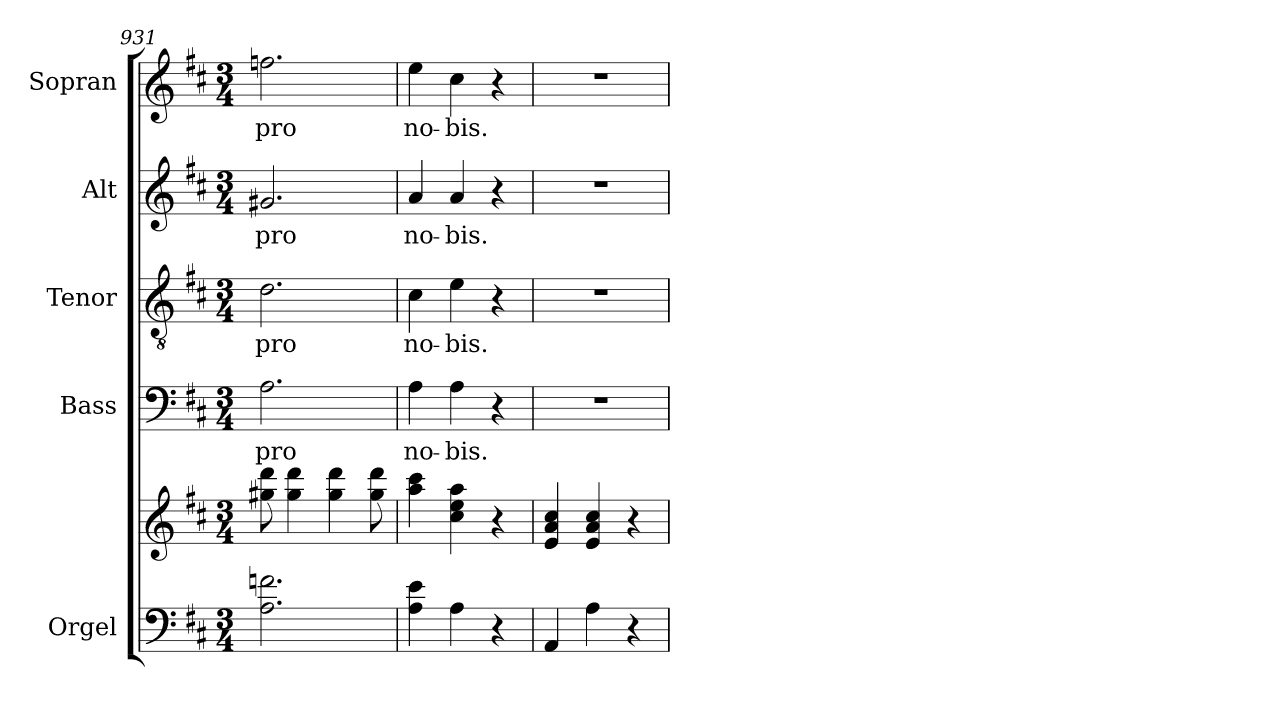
**kern	**kern	**kern	**text	**kern	**text	**kern	**text	**kern	**text
*part5	*part5	*part4	*part4	*part3	*part3	*part2	*part2	*part1	*part1
*staff6	*staff5	*staff4	*staff4	*staff3	*staff3	*staff2	*staff2	*staff1	*staff1
*I"Orgel	*	*I"Bass	*	*I"Tenor	*	*I"Alt	*	*I"Sopran	*
*I'Org.	*	*I'B.	*	*I'T.	*	*I'A.	*	*I'S.	*
*clefF4	*clefG2	*clefF4	*	*clefGv2	*	*clefG2	*	*clefG2	*
*k[f#c#]	*k[f#c#]	*k[f#c#]	*	*k[f#c#]	*	*k[f#c#]	*	*k[f#c#]	*
*D:	*D:	*D:	*	*D:	*	*D:	*	*D:	*
*M3/4	*M3/4	*M3/4	*	*M3/4	*	*M3/4	*	*M3/4	*
=931	=931	=931	=931	=931	=931	=931	=931	=931	=931
!	!	!	!LO:LY:b	!	!LO:LY:b	!	!LO:LY:b	!	!LO:LY:b
2.A\ 2.fn\	8gg#X\ 8ddd\	2.A\	pro	2.d\	pro	2.g#X/	pro	2.ffn\	pro
.	4gg#\ 4ddd\	.	.	.	.	.	.	.	.
.	4gg#\ 4ddd\	.	.	.	.	.	.	.	.
.	8gg#\ 8ddd\	.	.	.	.	.	.	.	.
=932	=932	=932	=932	=932	=932	=932	=932	=932	=932
!	!	!	!LO:LY:b	!	!LO:LY:b	!	!LO:LY:b	!	!LO:LY:b
4A\ 4e\	4aa\ 4ccc#\	4A\	no-	4c#\	no-	4a/	no-	4ee\	no-
!	!	!	!LO:LY:b	!	!LO:LY:b	!	!LO:LY:b	!	!LO:LY:b
4A\	4cc#\ 4ee\ 4aa\	4A\	-bis.	4e\	-bis.	4a/	-bis.	4cc#\	-bis.
4r	4r	4r	.	4r	.	4r	.	4r	.
=933	=933	=933	=933	=933	=933	=933	=933	=933	=933
4AA/	4e/ 4a/ 4cc#/	2.r	.	2.r	.	2.r	.	2.r	.
4A\	4e/ 4a/ 4cc#/	.	.	.	.	.	.	.	.
4r	4r	.	.	.	.	.	.	.	.
=	=	=	=	=	=	=	=	=	=
*-	*-	*-	*-	*-	*-	*-	*-	*-	*-
